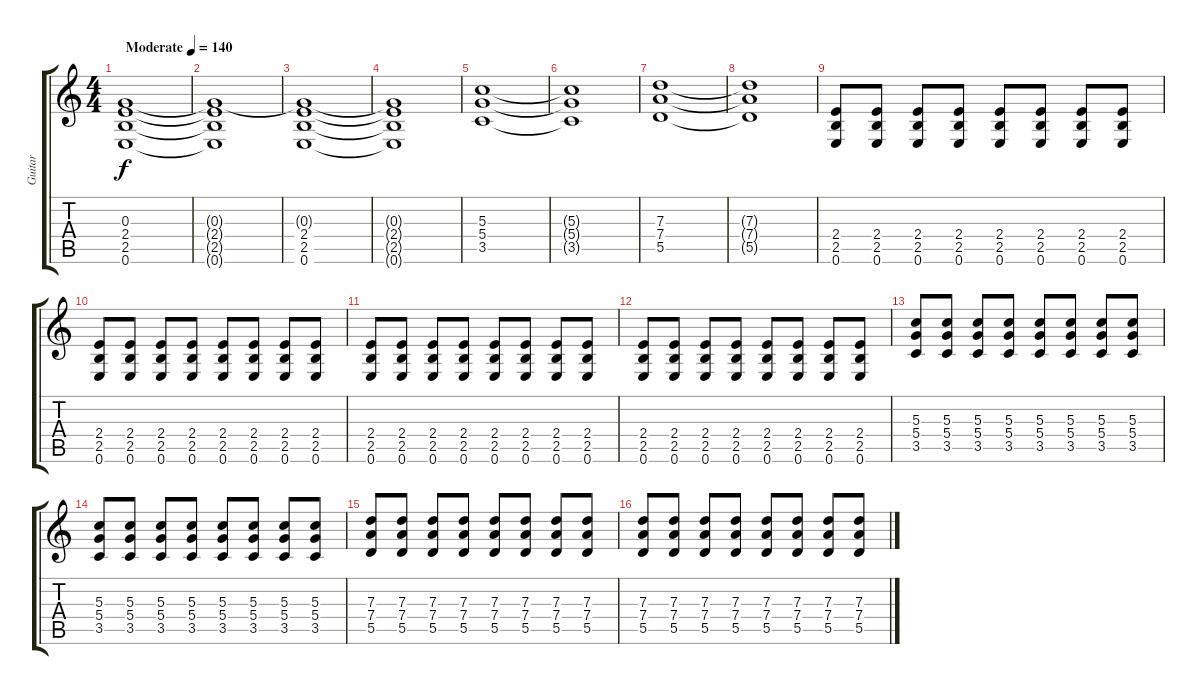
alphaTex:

\track ("Guitar" "Guitar") {instrument overdrivenguitar}
\staff {score tabs}
\tuning (E4 B3 G3 D3 A2 E2) {hide}
\ts (4 4)
\tempo (140 "Moderate")
\clef g2
\ks c
(0.3 2.4 2.5 0.6).1{dy f instrument overdrivenguitar} |
(0.3{t} 2.4{t} 2.5{t} 0.6{t}).1 |
(0.3{t} 2.4 2.5 0.6).1 |
(0.3{t} 2.4{t} 2.5{t} 0.6{t}).1 |
(5.3 5.4 3.5).1 |
(5.3{t} 5.4{t} 3.5{t}).1 |
(7.3 7.4 5.5).1 |
(7.3{t} 7.4{t} 5.5{t}).1 |
(2.4 2.5 0.6).8 (2.4 2.5 0.6).8 (2.4 2.5 0.6).8 (2.4 2.5 0.6).8 (2.4 2.5 0.6).8 (2.4 2.5 0.6).8 (2.4 2.5 0.6).8 (2.4 2.5 0.6).8 |
(2.4 2.5 0.6).8 (2.4 2.5 0.6).8 (2.4 2.5 0.6).8 (2.4 2.5 0.6).8 (2.4 2.5 0.6).8 (2.4 2.5 0.6).8 (2.4 2.5 0.6).8 (2.4 2.5 0.6).8 |
(2.4 2.5 0.6).8 (2.4 2.5 0.6).8 (2.4 2.5 0.6).8 (2.4 2.5 0.6).8 (2.4 2.5 0.6).8 (2.4 2.5 0.6).8 (2.4 2.5 0.6).8 (2.4 2.5 0.6).8 |
(2.4 2.5 0.6).8 (2.4 2.5 0.6).8 (2.4 2.5 0.6).8 (2.4 2.5 0.6).8 (2.4 2.5 0.6).8 (2.4 2.5 0.6).8 (2.4 2.5 0.6).8 (2.4 2.5 0.6).8 |
(5.3 5.4 3.5).8 (5.3 5.4 3.5).8 (5.3 5.4 3.5).8 (5.3 5.4 3.5).8 (5.3 5.4 3.5).8 (5.3 5.4 3.5).8 (5.3 5.4 3.5).8 (5.3 5.4 3.5).8 |
(5.3 5.4 3.5).8 (5.3 5.4 3.5).8 (5.3 5.4 3.5).8 (5.3 5.4 3.5).8 (5.3 5.4 3.5).8 (5.3 5.4 3.5).8 (5.3 5.4 3.5).8 (5.3 5.4 3.5).8 |
(7.3 7.4 5.5).8 (7.3 7.4 5.5).8 (7.3 7.4 5.5).8 (7.3 7.4 5.5).8 (7.3 7.4 5.5).8 (7.3 7.4 5.5).8 (7.3 7.4 5.5).8 (7.3 7.4 5.5).8 |
(7.3 7.4 5.5).8 (7.3 7.4 5.5).8 (7.3 7.4 5.5).8 (7.3 7.4 5.5).8 (7.3 7.4 5.5).8 (7.3 7.4 5.5).8 (7.3 7.4 5.5).8 (7.3 7.4 5.5).8
